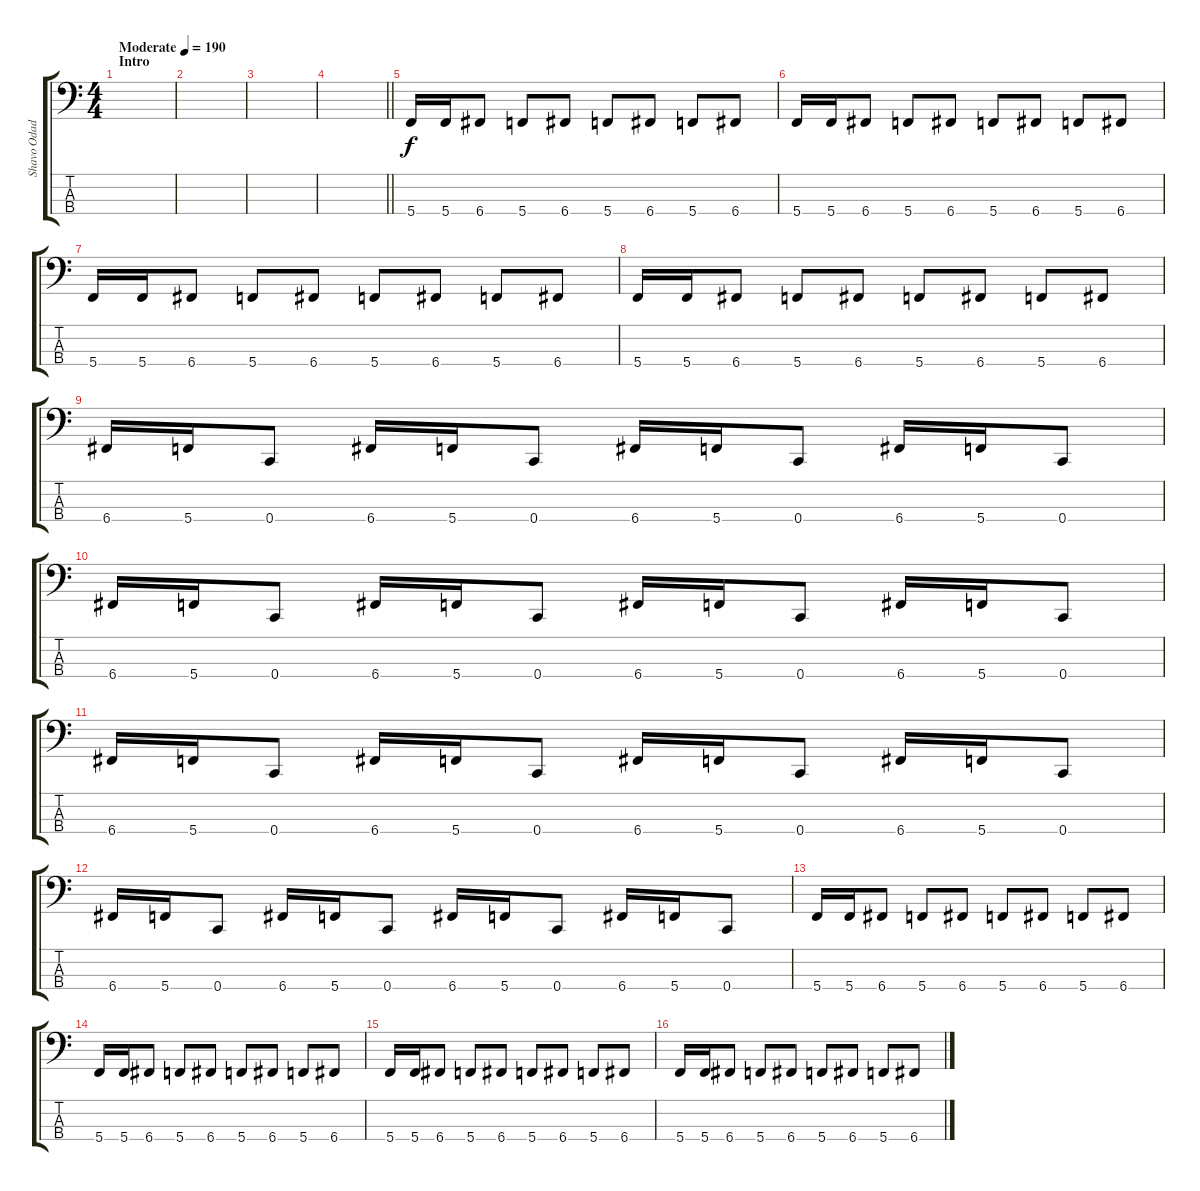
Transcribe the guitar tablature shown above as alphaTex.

\track ("Shavo Odadjian" "Shavo Odad") {instrument electricbassfinger}
\staff {score tabs}
\tuning (F2 C2 G1 C1) {hide}
\ts (4 4)
\section ("" "Intro")
\tempo (190 "Moderate")
\clef f4
\ks c
|
|
|
\barLineRight lightlight
|
5.4.16 5.4.16 6.4.8 5.4.8 6.4.8 5.4.8 6.4.8 5.4.8 6.4.8 |
5.4.16 5.4.16 6.4.8 5.4.8 6.4.8 5.4.8 6.4.8 5.4.8 6.4.8 |
5.4.16 5.4.16 6.4.8 5.4.8 6.4.8 5.4.8 6.4.8 5.4.8 6.4.8 |
5.4.16 5.4.16 6.4.8 5.4.8 6.4.8 5.4.8 6.4.8 5.4.8 6.4.8 |
6.4.16 5.4.16 0.4.8 6.4.16 5.4.16 0.4.8 6.4.16 5.4.16 0.4.8 6.4.16 5.4.16 0.4.8 |
6.4.16 5.4.16 0.4.8 6.4.16 5.4.16 0.4.8 6.4.16 5.4.16 0.4.8 6.4.16 5.4.16 0.4.8 |
6.4.16 5.4.16 0.4.8 6.4.16 5.4.16 0.4.8 6.4.16 5.4.16 0.4.8 6.4.16 5.4.16 0.4.8 |
6.4.16 5.4.16 0.4.8 6.4.16 5.4.16 0.4.8 6.4.16 5.4.16 0.4.8 6.4.16 5.4.16 0.4.8 |
5.4.16 5.4.16 6.4.8 5.4.8 6.4.8 5.4.8 6.4.8 5.4.8 6.4.8 |
5.4.16 5.4.16 6.4.8 5.4.8 6.4.8 5.4.8 6.4.8 5.4.8 6.4.8 |
5.4.16 5.4.16 6.4.8 5.4.8 6.4.8 5.4.8 6.4.8 5.4.8 6.4.8 |
5.4.16 5.4.16 6.4.8 5.4.8 6.4.8 5.4.8 6.4.8 5.4.8 6.4.8
